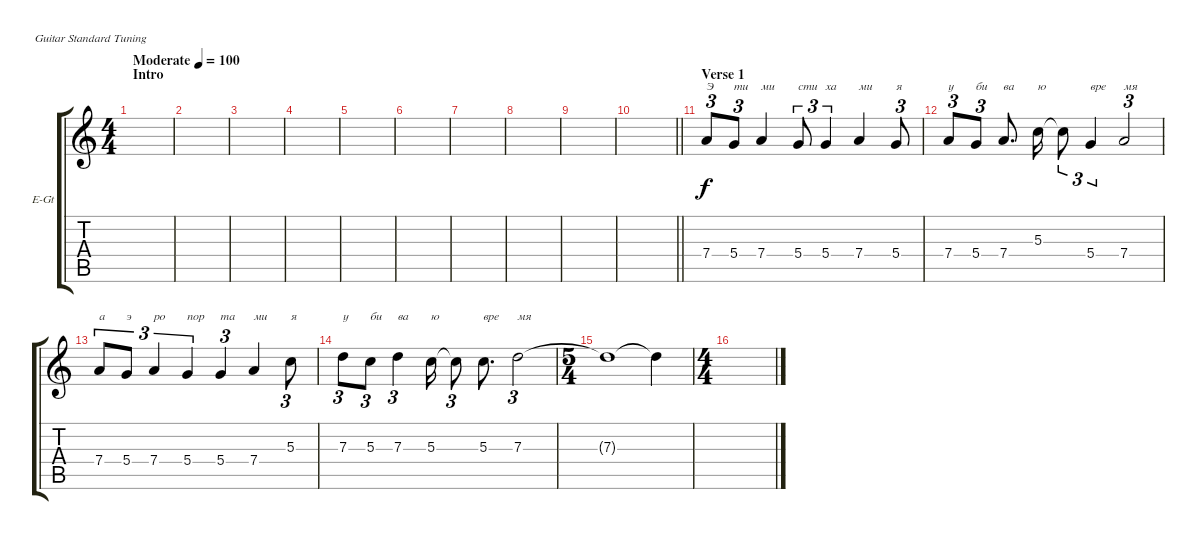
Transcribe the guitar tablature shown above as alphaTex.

\bracketExtendMode groupsimilarinstruments
\firstSystemTrackNameOrientation horizontal
\otherSystemsTrackNameOrientation horizontal
\track ("vocal (Artur Potemkin)" "E-Gt") {instrument electricguitarclean}
\staff {score tabs}
\tuning (E4 B3 G3 D3 A2 E2)
\ts (4 4)
\beaming (8 2 2 2 2)
\section ("" "Intro")
\tempo (100 "Moderate")
\clef g2
\scale
0.487395
\ks aminor
|
\scale
0.256303 |
\scale
0.256303 |
\scale
0.333333 |
\scale
0.333333 |
\scale
0.333333 |
\scale
0.333333 |
\scale
0.333333 |
\scale
0.333333 |
\scale
0.333333
\barLineRight lightlight
|
\section ("" "Verse 1")
\scale
0.333333 7.4.8{tu (3 2) txt "Э"} 5.4.8{tu (3 2) txt "ти"} 7.4.4{txt "ми"} 5.4.8{tu (3 2) txt "сти"} 5.4.4{tu (3 2) txt "ха"} 7.4.4{txt "ми"} 5.4.8{tu (3 2) txt "я"} |
\scale
0.333333 7.4.8{tu (3 2) txt "у"} 5.4.8{tu (3 2) txt "би"} 7.4.8{d txt "ва"} 5.3.16{txt "ю"} 5.3{t}.8{tu (3 2)} 5.4.4{tu (3 2) txt "вре"} 7.4.2{tu (3 2) txt "мя"} |
\scale
0.256303 7.4.8{tu (3 2) txt "а"} 5.4.8{tu (3 2) txt "э"} 7.4.4{tu (3 2) txt "ро"} 5.4.4{tu (3 2) txt "пор"} 5.4.4{tu (3 2) txt "та"} 7.4.4{txt "ми"} 5.3.8{tu (3 2) txt "я"} |
\scale
0.256303 7.3.8{tu (3 2) txt "у"} 5.3.8{tu (3 2) txt "би"} 7.3.4{tu (3 2) txt "ва"} 5.3.16{txt "ю"} 5.3{t}.8{tu (3 2)} 5.3.8{d txt "вре"} 7.3.2{tu (3 2) txt "мя"} |
\ts (5 4)
\beaming (8 6 4)
\scale
0.487395 7.3{t}.1 7.3{t}.4 |
\ts (4 4)
\beaming (8 2 2 2 2)
\scale
0.333333
